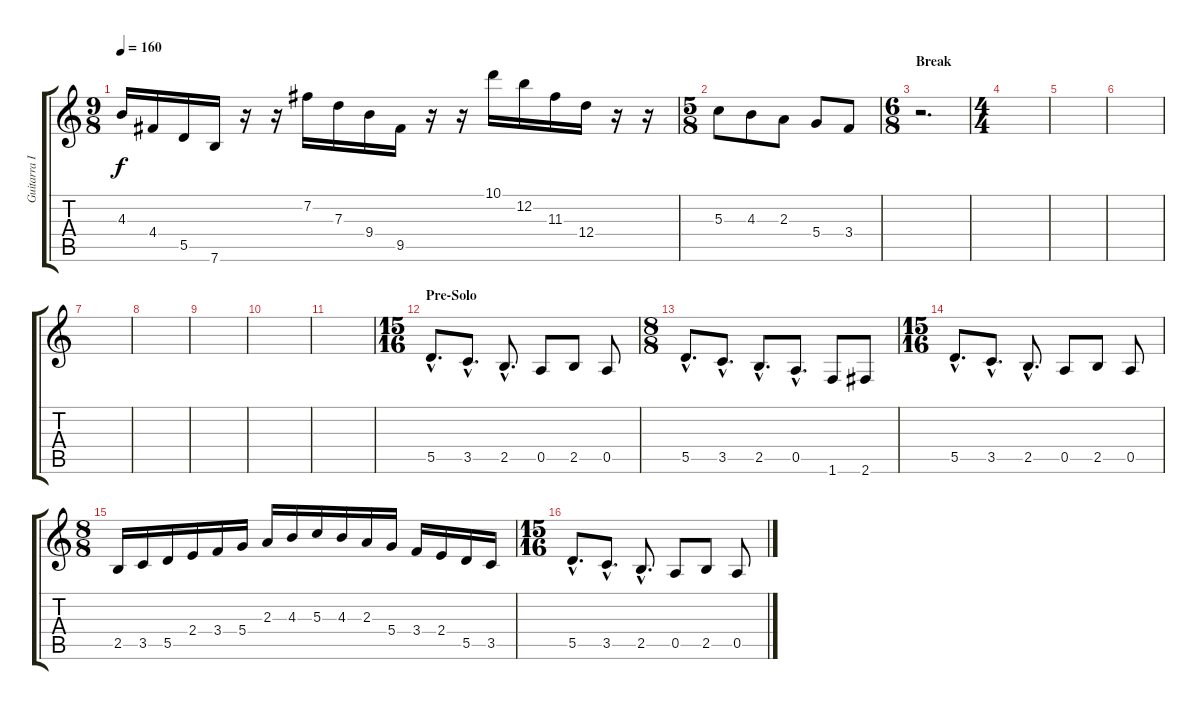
\track ("Guitarra II (Solos)" "Guitarra I") {instrument overdrivenguitar}
\staff {score tabs}
\tuning (E4 B3 G3 D3 A2 E2) {hide}
\ts (9 8)
\tempo 160
\clef g2
\ks c
4.3.16{dy f} 4.4.16 5.5.16 7.6.16 r.16 r.16 7.2.16 7.3.16 9.4.16 9.5.16 r.16 r.16 10.1.16 12.2.16 11.3.16 12.4.16 r.16 r.16 |
\ts (5 8)
5.3.8 4.3.8 2.3.8 5.4.8 3.4.8 |
\ts (6 8)
\section ("" "Break")
r.2{d balance 8} |
\ts (4 4)
|
|
|
|
|
|
|
|
\ts (15 16)
\section ("" "Pre-Solo")
5.5{hac}.8{d} 3.5{hac}.8{d} 2.5{hac}.8{d} 0.5.8 2.5.8 0.5.8 |
\ts (8 8)
5.5{hac}.8{d} 3.5{hac}.8{d} 2.5{hac}.8{d} 0.5{hac}.8{d} 1.6.8 2.6.8 |
\ts (15 16)
5.5{hac}.8{d} 3.5{hac}.8{d} 2.5{hac}.8{d} 0.5.8 2.5.8 0.5.8 |
\ts (8 8)
2.5.16 3.5.16 5.5.16 2.4.16 3.4.16 5.4.16 2.3.16 4.3.16 5.3.16 4.3.16 2.3.16 5.4.16 3.4.16 2.4.16 5.5.16 3.5.16 |
\ts (15 16)
5.5{hac}.8{d} 3.5{hac}.8{d} 2.5{hac}.8{d} 0.5.8 2.5.8 0.5.8
